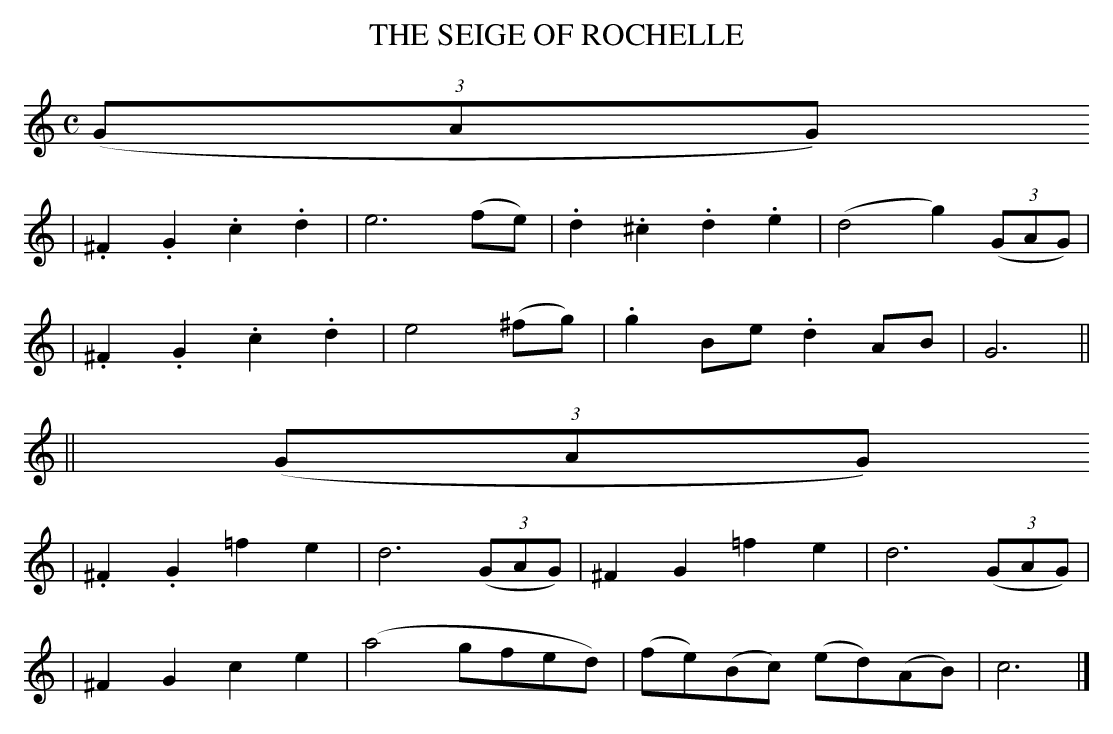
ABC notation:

X:1
T: THE SEIGE OF ROCHELLE
M: C
L: 1/8
K: C
((3GAG)
| .^F2.G2 .c2.d2 | e6 (fe) | .d2.^c2 .d2.e2 | (d4 g2) ((3GAG) |
| .^F2.G2 .c2.d2 | e4 (^fg) | .g2Be .d2AB | G6 ||
|| ((3GAG)
| .^F2.G2 =f2e2 | d6 ((3GAG) | ^F2G2 =f2e2 | d6 ((3GAG) |
| ^F2G2 c2e2 | (a4 gfed) | (fe)(Bc) (ed)(AB) | c6 |]
